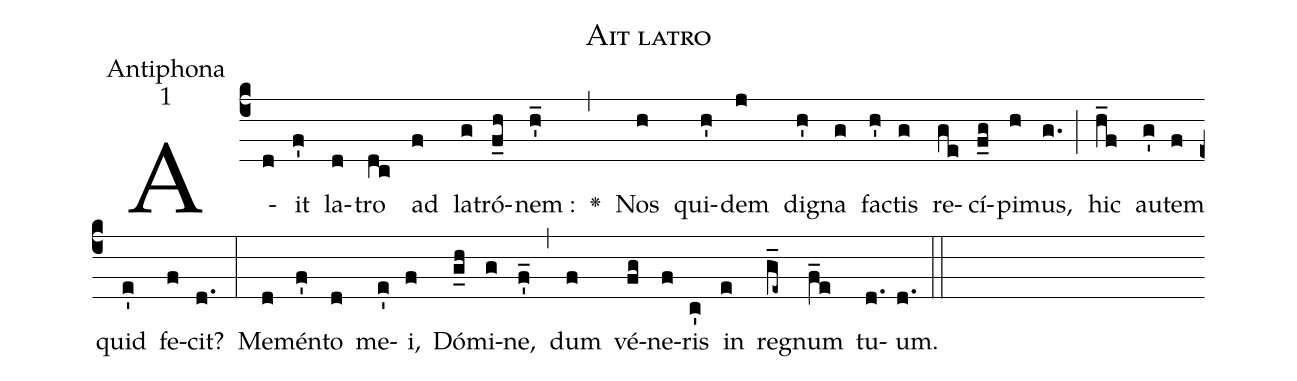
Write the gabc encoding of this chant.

name:Ait latro;
office-part:Antiphona;
mode:1;
%%
(c4) A(d)it(f') la(d)tro(dc) ad(f) la(g)tró(f_h)nem~:(h'_) <v>\greheightstar</v>(,) Nos(h) qui(h')dem(j) di(h')gna(g) fa(h')ctis(g) re(ge)cí(f_g)pi(h)mus,(g.) (;) hic(h_f) au(g')tem(f) quid(e') fe(f)cit?(d.) (:) Me(d)mén(f')to(d) me(e')i,(f) Dó(g_h)mi(g)ne,(f'_) (,) dum(f) vé(fg)ne(f)ris(c') in(e) re(g_e~)gnum(f_e) tu(d.)um.(d.) (::)
